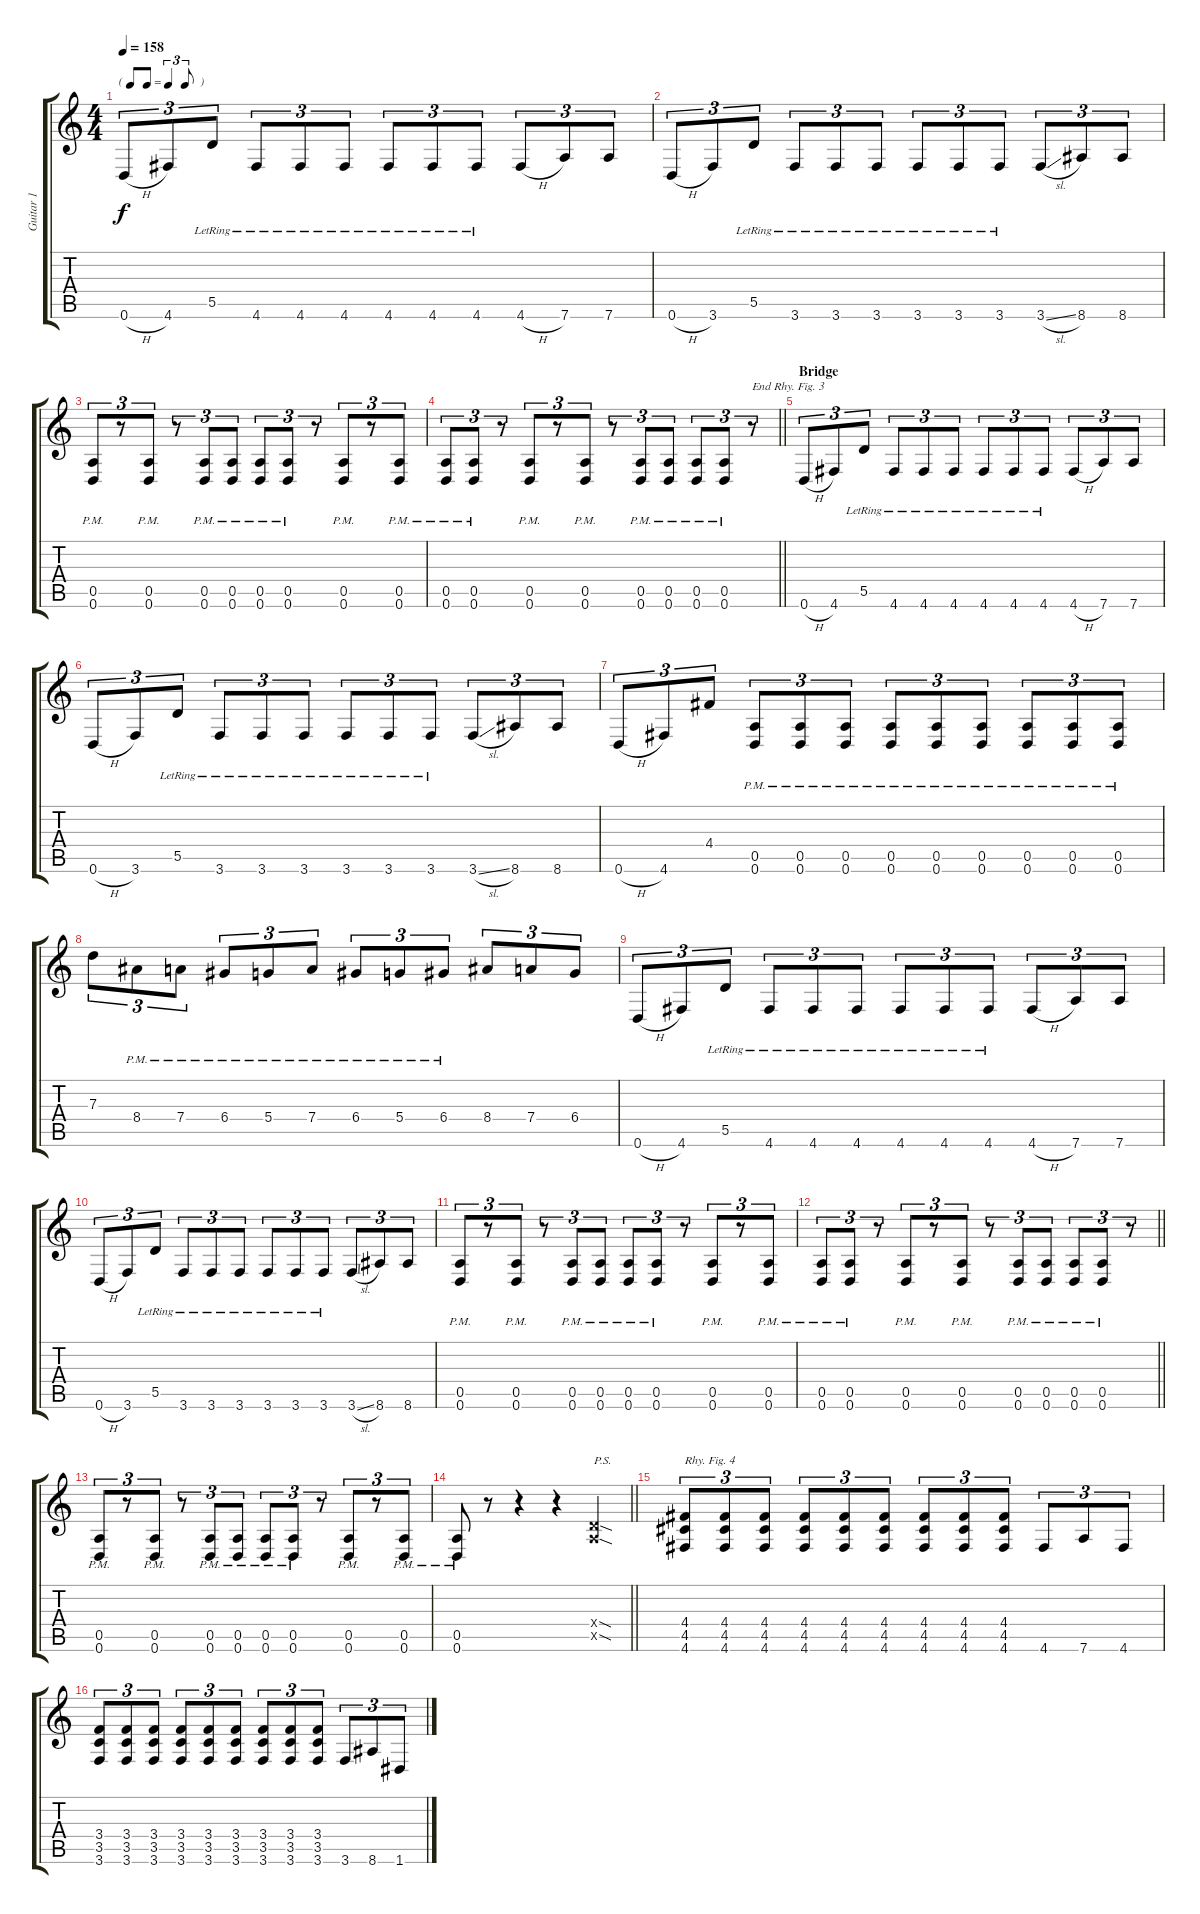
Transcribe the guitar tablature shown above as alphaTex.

\track ("Guitar 1" "Guitar 1") {instrument distortionguitar}
\staff {score tabs}
\tuning (E4 B3 G3 D3 A2 D2) {hide}
\ts (4 4)
\tf triplet8th
\tempo 158
\clef g2
\ks c
0.6{h}.8{tu (3 2) dy f} 4.6.8{tu (3 2)} 5.5{lr}.8{tu (3 2)} 4.6{lr}.8{tu (3 2)} 4.6{lr}.8{tu (3 2)} 4.6{lr}.8{tu (3 2)} 4.6{lr}.8{tu (3 2)} 4.6{lr}.8{tu (3 2)} 4.6{lr}.8{tu (3 2)} 4.6{h}.8{tu (3 2)} 7.6.8{tu (3 2)} 7.6.8{tu (3 2)} |
0.6{h}.8{tu (3 2)} 3.6.8{tu (3 2)} 5.5{lr}.8{tu (3 2)} 3.6{lr}.8{tu (3 2)} 3.6{lr}.8{tu (3 2)} 3.6{lr}.8{tu (3 2)} 3.6{lr}.8{tu (3 2)} 3.6{lr}.8{tu (3 2)} 3.6{lr}.8{tu (3 2)} 3.6{sl}.8{tu (3 2)} 8.6.8{tu (3 2)} 8.6.8{tu (3 2)} |
(0.5{pm} 0.6{pm}).8{tu (3 2)} r.8{tu (3 2)} (0.5{pm} 0.6{pm}).8{tu (3 2)} r.8{tu (3 2)} (0.5{pm} 0.6{pm}).8{tu (3 2)} (0.5{pm} 0.6{pm}).8{tu (3 2)} (0.5{pm} 0.6{pm}).8{tu (3 2)} (0.5{pm} 0.6{pm}).8{tu (3 2)} r.8{tu (3 2)} (0.5{pm} 0.6{pm}).8{tu (3 2)} r.8{tu (3 2)} (0.5{pm} 0.6{pm}).8{tu (3 2)} |
\barLineRight lightlight
(0.5{pm} 0.6{pm}).8{tu (3 2)} (0.5{pm} 0.6{pm}).8{tu (3 2)} r.8{tu (3 2)} (0.5{pm} 0.6{pm}).8{tu (3 2)} r.8{tu (3 2)} (0.5{pm} 0.6{pm}).8{tu (3 2)} r.8{tu (3 2)} (0.5{pm} 0.6{pm}).8{tu (3 2)} (0.5{pm} 0.6{pm}).8{tu (3 2)} (0.5{pm} 0.6{pm}).8{tu (3 2)} (0.5{pm} 0.6{pm}).8{tu (3 2)} r.8{tu (3 2) txt "End Rhy. Fig. 3"} |
\section ("" "Bridge")
0.6{h}.8{tu (3 2)} 4.6.8{tu (3 2)} 5.5{lr}.8{tu (3 2)} 4.6{lr}.8{tu (3 2)} 4.6{lr}.8{tu (3 2)} 4.6{lr}.8{tu (3 2)} 4.6{lr}.8{tu (3 2)} 4.6{lr}.8{tu (3 2)} 4.6{lr}.8{tu (3 2)} 4.6{h}.8{tu (3 2)} 7.6.8{tu (3 2)} 7.6.8{tu (3 2)} |
0.6{h}.8{tu (3 2)} 3.6.8{tu (3 2)} 5.5{lr}.8{tu (3 2)} 3.6{lr}.8{tu (3 2)} 3.6{lr}.8{tu (3 2)} 3.6{lr}.8{tu (3 2)} 3.6{lr}.8{tu (3 2)} 3.6{lr}.8{tu (3 2)} 3.6{lr}.8{tu (3 2)} 3.6{sl}.8{tu (3 2)} 8.6.8{tu (3 2)} 8.6.8{tu (3 2)} |
0.6{h}.8{tu (3 2)} 4.6.8{tu (3 2)} 4.4.8{tu (3 2)} (0.5 0.6{pm}).8{tu (3 2)} (0.5 0.6{pm}).8{tu (3 2)} (0.5 0.6{pm}).8{tu (3 2)} (0.5 0.6{pm}).8{tu (3 2)} (0.5 0.6{pm}).8{tu (3 2)} (0.5 0.6{pm}).8{tu (3 2)} (0.5 0.6{pm}).8{tu (3 2)} (0.5 0.6{pm}).8{tu (3 2)} (0.5 0.6{pm}).8{tu (3 2)} |
7.3.8{tu (3 2)} 8.4{pm}.8{tu (3 2)} 7.4{pm}.8{tu (3 2)} 6.4{pm}.8{tu (3 2)} 5.4{pm}.8{tu (3 2)} 7.4{pm}.8{tu (3 2)} 6.4{pm}.8{tu (3 2)} 5.4{pm}.8{tu (3 2)} 6.4{pm}.8{tu (3 2)} 8.4.8{tu (3 2)} 7.4.8{tu (3 2)} 6.4.8{tu (3 2)} |
0.6{h}.8{tu (3 2)} 4.6.8{tu (3 2)} 5.5{lr}.8{tu (3 2)} 4.6{lr}.8{tu (3 2)} 4.6{lr}.8{tu (3 2)} 4.6{lr}.8{tu (3 2)} 4.6{lr}.8{tu (3 2)} 4.6{lr}.8{tu (3 2)} 4.6{lr}.8{tu (3 2)} 4.6{h}.8{tu (3 2)} 7.6.8{tu (3 2)} 7.6.8{tu (3 2)} |
0.6{h}.8{tu (3 2)} 3.6.8{tu (3 2)} 5.5{lr}.8{tu (3 2)} 3.6{lr}.8{tu (3 2)} 3.6{lr}.8{tu (3 2)} 3.6{lr}.8{tu (3 2)} 3.6{lr}.8{tu (3 2)} 3.6{lr}.8{tu (3 2)} 3.6{lr}.8{tu (3 2)} 3.6{sl}.8{tu (3 2)} 8.6.8{tu (3 2)} 8.6.8{tu (3 2)} |
(0.5{pm} 0.6{pm}).8{tu (3 2)} r.8{tu (3 2)} (0.5{pm} 0.6{pm}).8{tu (3 2)} r.8{tu (3 2)} (0.5{pm} 0.6{pm}).8{tu (3 2)} (0.5{pm} 0.6{pm}).8{tu (3 2)} (0.5{pm} 0.6{pm}).8{tu (3 2)} (0.5{pm} 0.6{pm}).8{tu (3 2)} r.8{tu (3 2)} (0.5{pm} 0.6{pm}).8{tu (3 2)} r.8{tu (3 2)} (0.5{pm} 0.6{pm}).8{tu (3 2)} |
\barLineRight lightlight
(0.5{pm} 0.6{pm}).8{tu (3 2)} (0.5{pm} 0.6{pm}).8{tu (3 2)} r.8{tu (3 2)} (0.5{pm} 0.6{pm}).8{tu (3 2)} r.8{tu (3 2)} (0.5{pm} 0.6{pm}).8{tu (3 2)} r.8{tu (3 2)} (0.5{pm} 0.6{pm}).8{tu (3 2)} (0.5{pm} 0.6{pm}).8{tu (3 2)} (0.5{pm} 0.6{pm}).8{tu (3 2)} (0.5{pm} 0.6{pm}).8{tu (3 2)} r.8{tu (3 2)} |
(0.5{pm} 0.6{pm}).8{tu (3 2)} r.8{tu (3 2)} (0.5{pm} 0.6{pm}).8{tu (3 2)} r.8{tu (3 2)} (0.5{pm} 0.6{pm}).8{tu (3 2)} (0.5{pm} 0.6{pm}).8{tu (3 2)} (0.5{pm} 0.6{pm}).8{tu (3 2)} (0.5{pm} 0.6{pm}).8{tu (3 2)} r.8{tu (3 2)} (0.5{pm} 0.6{pm}).8{tu (3 2)} r.8{tu (3 2)} (0.5{pm} 0.6{pm}).8{tu (3 2)} |
\barLineRight lightlight
(0.5{pm} 0.6{pm}).8 r.8 r.4 r.4 (0.4{sod x} 0.5{sod x}).4{txt "P.S."} |
(4.4 4.5 4.6).8{tu (3 2) txt "Rhy. Fig. 4"} (4.4 4.5 4.6).8{tu (3 2)} (4.4 4.5 4.6).8{tu (3 2)} (4.4 4.5 4.6).8{tu (3 2)} (4.4 4.5 4.6).8{tu (3 2)} (4.4 4.5 4.6).8{tu (3 2)} (4.4 4.5 4.6).8{tu (3 2)} (4.4 4.5 4.6).8{tu (3 2)} (4.4 4.5 4.6).8{tu (3 2)} 4.6.8{tu (3 2)} 7.6.8{tu (3 2)} 4.6.8{tu (3 2)} |
(3.4 3.5 3.6).8{tu (3 2)} (3.4 3.5 3.6).8{tu (3 2)} (3.4 3.5 3.6).8{tu (3 2)} (3.4 3.5 3.6).8{tu (3 2)} (3.4 3.5 3.6).8{tu (3 2)} (3.4 3.5 3.6).8{tu (3 2)} (3.4 3.5 3.6).8{tu (3 2)} (3.4 3.5 3.6).8{tu (3 2)} (3.4 3.5 3.6).8{tu (3 2)} 3.6.8{tu (3 2)} 8.6.8{tu (3 2)} 1.6.8{tu (3 2)}
